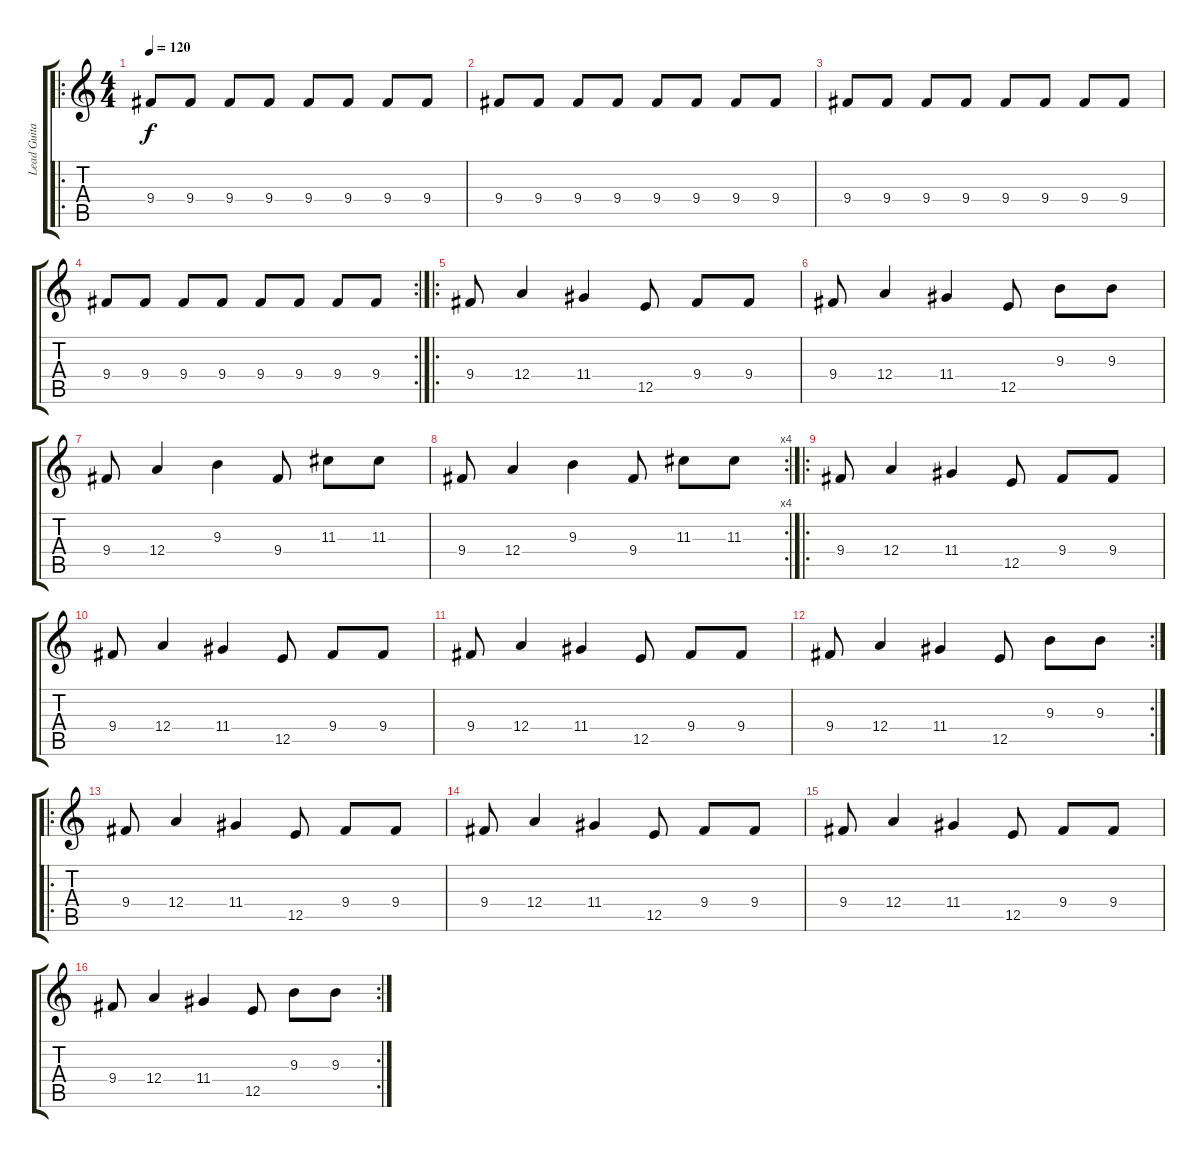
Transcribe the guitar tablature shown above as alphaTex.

\track ("Lead Guitar" "Lead Guita") {instrument distortionguitar}
\staff {score tabs}
\tuning (B3 Gb3 D3 A2 E2 B1) {hide}
\ro
\ts (4 4)
\tempo 120
\clef g2
\ks c
9.4.8{dy f} 9.4.8 9.4.8 9.4.8 9.4.8 9.4.8 9.4.8 9.4.8 |
9.4.8 9.4.8 9.4.8 9.4.8 9.4.8 9.4.8 9.4.8 9.4.8 |
9.4.8 9.4.8 9.4.8 9.4.8 9.4.8 9.4.8 9.4.8 9.4.8 |
\rc 2
9.4.8 9.4.8 9.4.8 9.4.8 9.4.8 9.4.8 9.4.8 9.4.8 |
\ro
9.4.8 12.4.4 11.4.4 12.5.8 9.4.8 9.4.8 |
9.4.8 12.4.4 11.4.4 12.5.8 9.3.8 9.3.8 |
9.4.8 12.4.4 9.3.4 9.4.8 11.3.8 11.3.8 |
\rc 4
9.4.8 12.4.4 9.3.4 9.4.8 11.3.8 11.3.8 |
\ro
9.4.8 12.4.4 11.4.4 12.5.8 9.4.8 9.4.8 |
9.4.8 12.4.4 11.4.4 12.5.8 9.4.8 9.4.8 |
9.4.8 12.4.4 11.4.4 12.5.8 9.4.8 9.4.8 |
\rc 2
9.4.8 12.4.4 11.4.4 12.5.8 9.3.8 9.3.8 |
\ro
9.4.8 12.4.4 11.4.4 12.5.8 9.4.8 9.4.8 |
9.4.8 12.4.4 11.4.4 12.5.8 9.4.8 9.4.8 |
9.4.8 12.4.4 11.4.4 12.5.8 9.4.8 9.4.8 |
\rc 2
9.4.8 12.4.4 11.4.4 12.5.8 9.3.8 9.3.8
